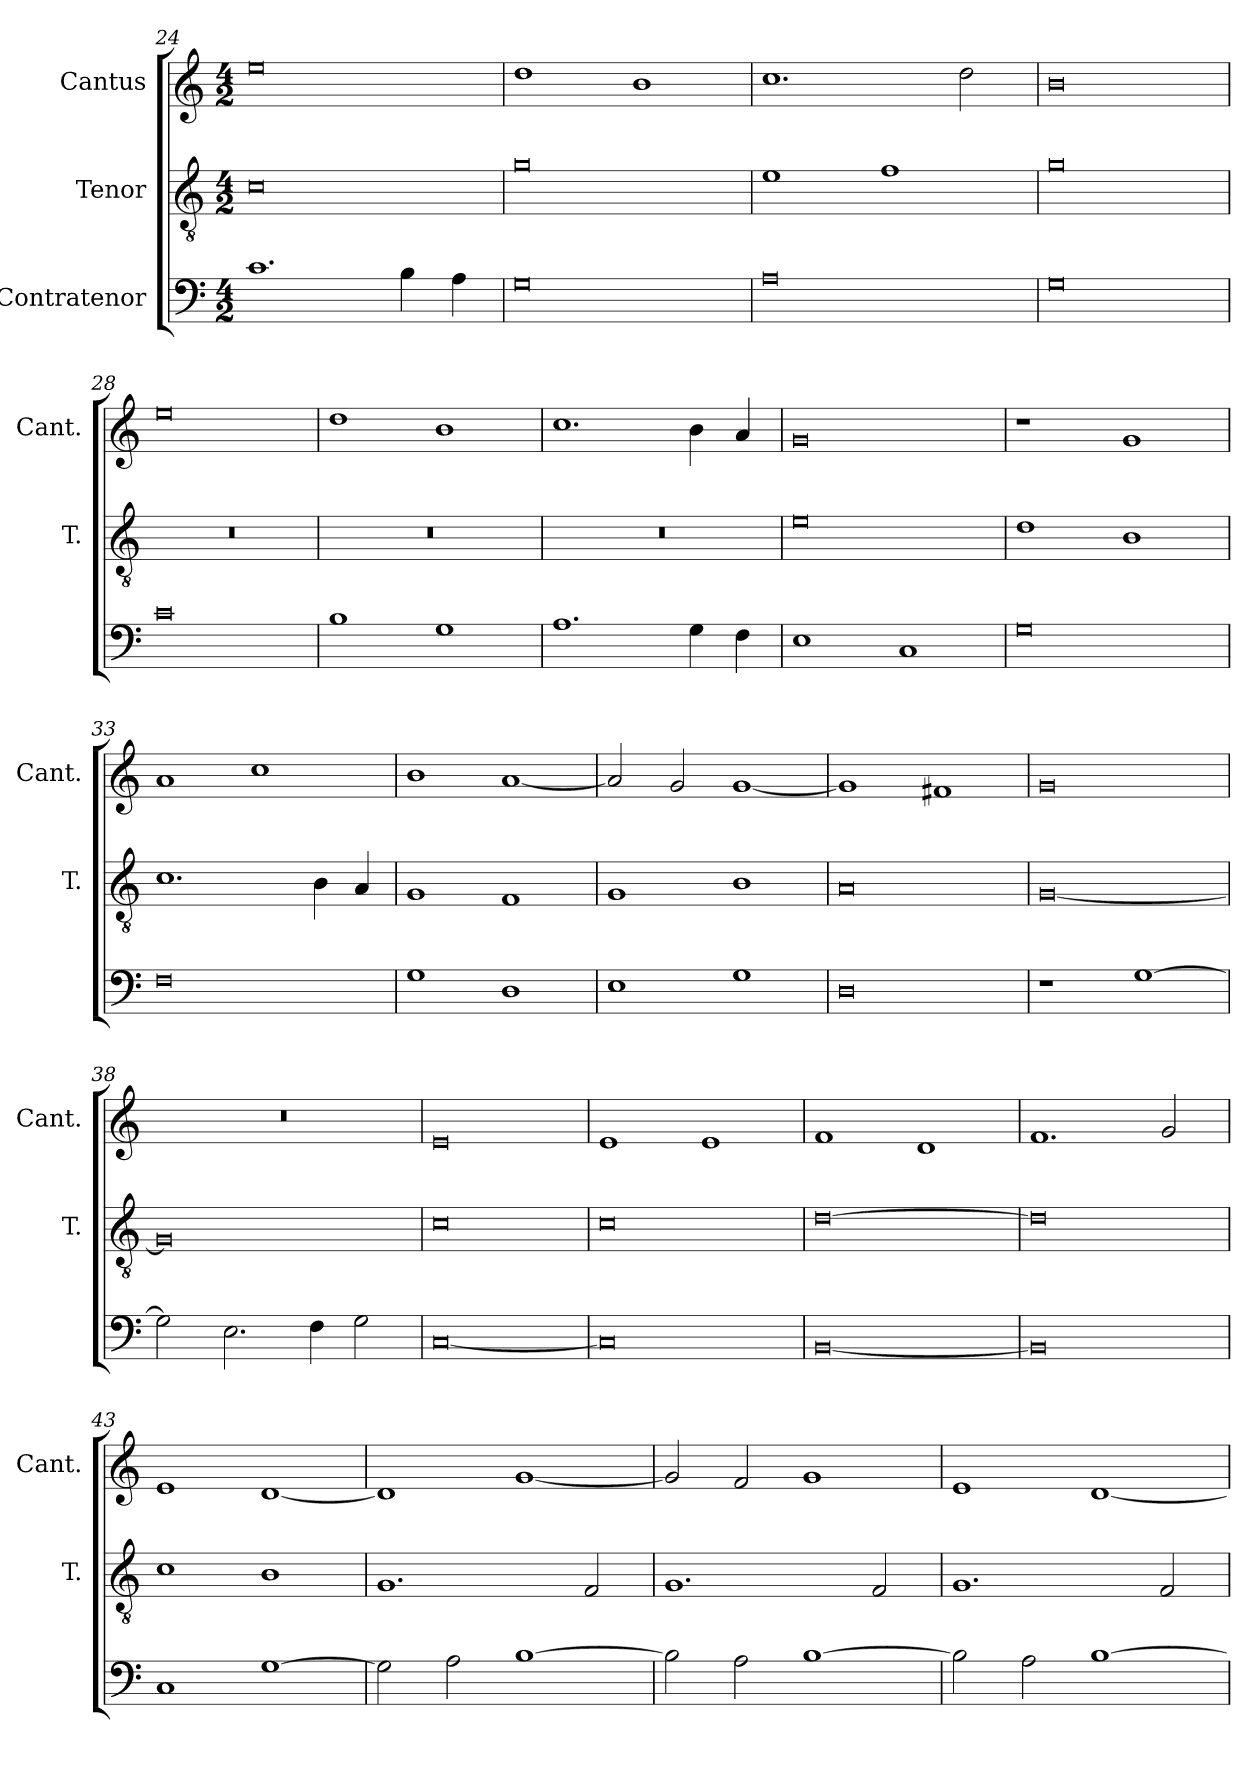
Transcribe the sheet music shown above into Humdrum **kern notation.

**kern	**kern	**kern
*part3	*part2	*part1
*staff3	*staff2	*staff1
*I"Contratenor	*I"Tenor	*I"Cantus
*	*I'T.	*I'Cant.
*clefF4	*clefGv2	*clefG2
*	*ITrd7c12	*
*k[]	*k[]	*k[]
*C:	*C:	*C:
*M4/2	*M4/2	*M4/2
=24	=24	=24
1.c\	0C\	0ee\
4B\	.	.
4A\	.	.
=25	=25	=25
0G\	0G\	1dd\
.	.	1b\
=26	=26	=26
0A\	1E\	1.cc\
.	1F\	.
.	.	2dd\
=27	=27	=27
0G\	0G\	0b\
=28	=28	=28
0c\	0r	0ee\
=29	=29	=29
1B\	0r	1dd\
1G\	.	1b\
=30	=30	=30
1.A\	0r	1.cc\
4G\	.	4b\
4F\	.	4a/
=31	=31	=31
1E\	0E\	0g/
1C/	.	.
=32	=32	=32
0G\	1D\	1r
.	1BB\	1g/
=33	=33	=33
0F\	1.C\	1a/
.	.	1cc\
.	4BB\	.
.	4AA/	.
=34	=34	=34
1G\	1GG/	1b\
1D\	1FF/	[1a/
=35	=35	=35
1E\	1GG/	2a/]
.	.	2g/
1G\	1BB\	[1g/
=36	=36	=36
0D\	0AA/	1g/]
.	.	1f#X/
=37	=37	=37
1r	[0GG/	0g/
[1G\	.	.
=38	=38	=38
2G\]	0GG/]	0r
2.E\	.	.
4F\	.	.
2G\	.	.
=39	=39	=39
[0C/	0C\	0e/
=40	=40	=40
0C/]	0C\	1e/
.	.	1e/
=41	=41	=41
[0BB/	[0D\	1f/
.	.	1d/
=42	=42	=42
0BB/]	0D\]	1.f/
.	.	2g/
=43	=43	=43
1C/	1C\	1e/
[1G\	1BB\	[1d/
=44	=44	=44
2G\]	1.GG/	1d/]
2A\	.	.
[1B\	.	[1g/
.	2FF/	.
=45	=45	=45
2B\]	1.GG/	2g/]
2A\	.	2f/
[1B\	.	1g/
.	2FF/	.
=46	=46	=46
2B\]	1.GG/	1e/
2A\	.	.
[1B\	.	[1d/
.	2FF/	.
=	=	=
*-	*-	*-
